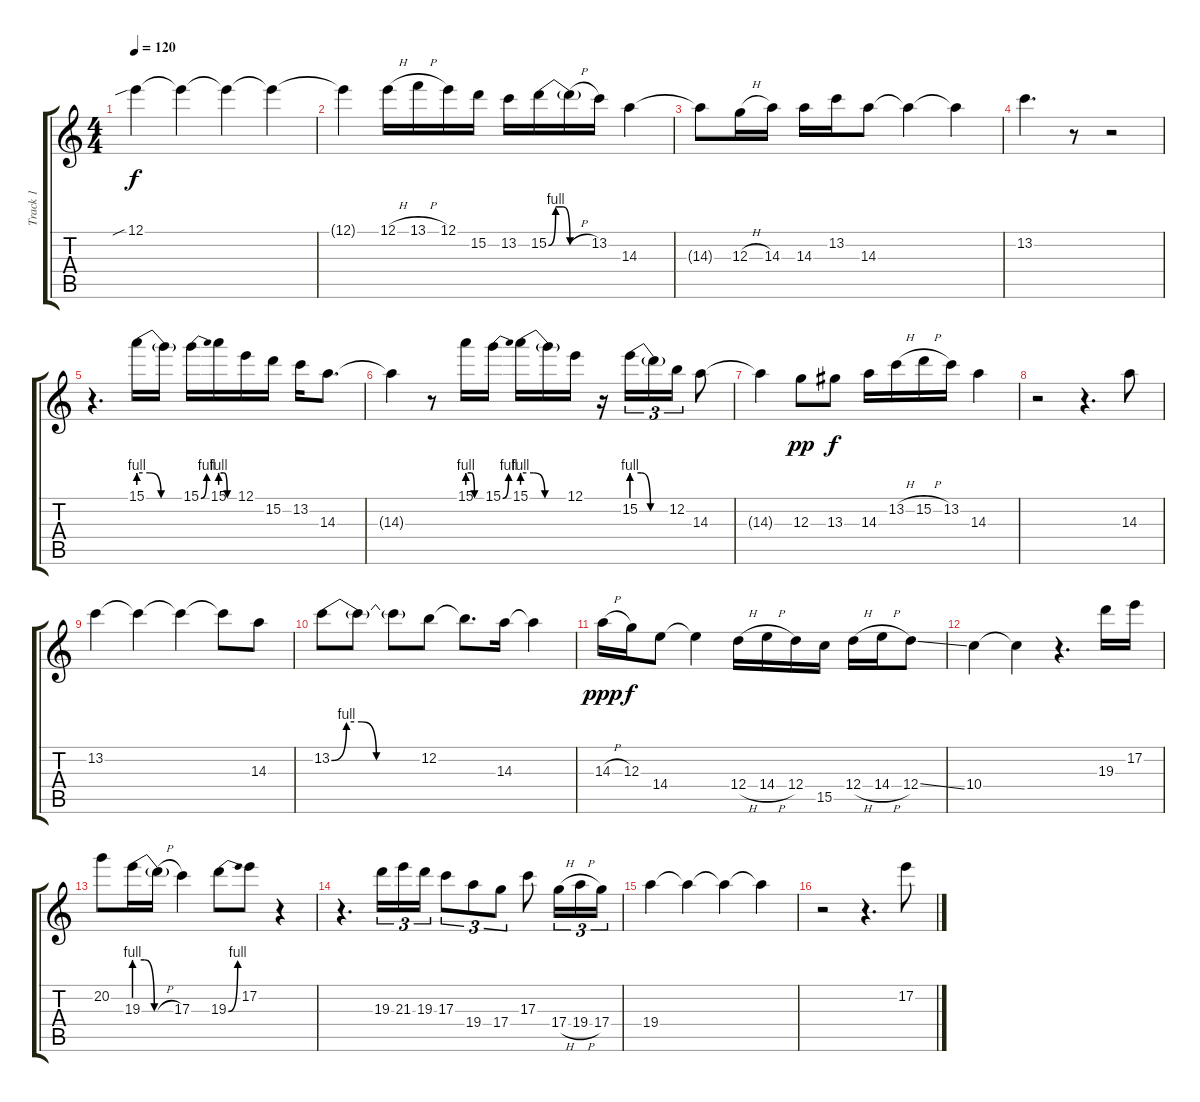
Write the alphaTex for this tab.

\track ("Track 1" "Track 1") {instrument overdrivenguitar}
\staff {score tabs}
\tuning (E4 B3 G3 D3 A2 E2) {hide}
\ts (4 4)
\tempo 120
\clef g2
\ks c
12.1{sib}.4{dy f} 12.1{t}.4 12.1{t}.4 12.1{t}.4 |
12.1{t}.4 12.1{h}.16 13.1{h}.16 12.1.16 15.2.16 13.2.16 15.2{be (custom 0 0 10 4 20 4 30 0 60 0)}.16 15.2{h t}.16 13.2.16 14.3.4 |
14.3{t}.8 12.3{h}.16 14.3.16 14.3.16 13.2.16 14.3.8 14.3{t}.4 14.3{t}.4 |
13.2.4{d} r.8 r.2 |
r.4{d} 15.1{be (custom 0 4 15 4 30 0 60 0)}.16 15.1{t}.16 15.1{be (bend 0 0 60 4)}.16 15.1{be (custom 0 4 15 4 30 0 60 0)}.16 12.1.16 15.2.16 13.2.16 14.3.8{d} |
14.3{t}.4 r.8 15.1{be (custom 0 4 15 4 30 0 60 0)}.16 15.1{be (bend 0 0 60 4)}.16 15.1{be (custom 0 4 15 4 30 0 60 0)}.16 15.1{t}.16 12.1.16 r.16 15.2{be (custom 0 4 15 4 30 0 60 0)}.16{tu (3 2)} 15.2{t}.16{tu (3 2)} 12.2.16{tu (3 2)} 14.3.8 |
14.3{t}.4 12.3.8{dy pp} 13.3.8{dy f} 14.3.16 13.2{h}.16 15.2{h}.16 13.2.16 14.3.4 |
r.2 r.4{d} 14.3.8 |
13.2.4 13.2{t}.4 13.2{t}.4 13.2{t}.8 14.3.8 |
13.2{be (custom 0 0 10 4 20 4 30 0 60 0)}.8 13.2{t}.8 13.2{t}.8 12.2.8 12.2{t}.8{d} 14.3.16 14.3{t}.4 |
14.3{h}.16{dy ppp} 12.3.16{dy f} 14.4.8 14.4{t}.4 12.4{h}.16 14.4{h}.16 12.4.16 15.5.16 12.4{h}.16 14.4{h}.16 12.4{ss}.8 |
10.4.4 10.4{t}.4 r.4{d} 19.3.16 17.2.16 |
20.2.8 19.3{be (custom 0 4 15 4 30 0 60 0)}.16 19.3{h t}.16 17.3.4 19.3{be (bend 0 0 60 4)}.8 17.2.8 r.4 |
r.4{d} 19.3.16{tu (3 2)} 21.3.16{tu (3 2)} 19.3.16{tu (3 2)} 17.3.8{tu (3 2)} 19.4.8{tu (3 2)} 17.4.8{tu (3 2)} 17.3.8 17.4{h}.16{tu (3 2)} 19.4{h}.16{tu (3 2)} 17.4.16{tu (3 2)} |
19.4.4 19.4{t}.4 19.4{t}.4 19.4{t}.4 |
r.2 r.4{d} 17.2.8
